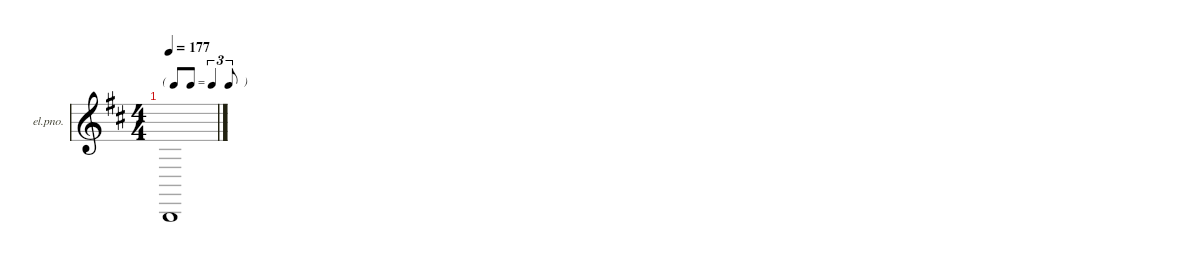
\hideDynamics
\bracketExtendMode nobrackets
\firstSystemTrackNameOrientation horizontal
\otherSystemsTrackNameOrientation horizontal
\track ("kb. Bass" "el.pno.") {instrument electricgrandpiano}
\staff {score}
\tuning (G2 D2 A1 E1 B0)
\ts (4 4)
\tf triplet8th
\tempo 177
\clef g2
\ks bminor
2.3{t acc forcenatural}.1{dy f}
